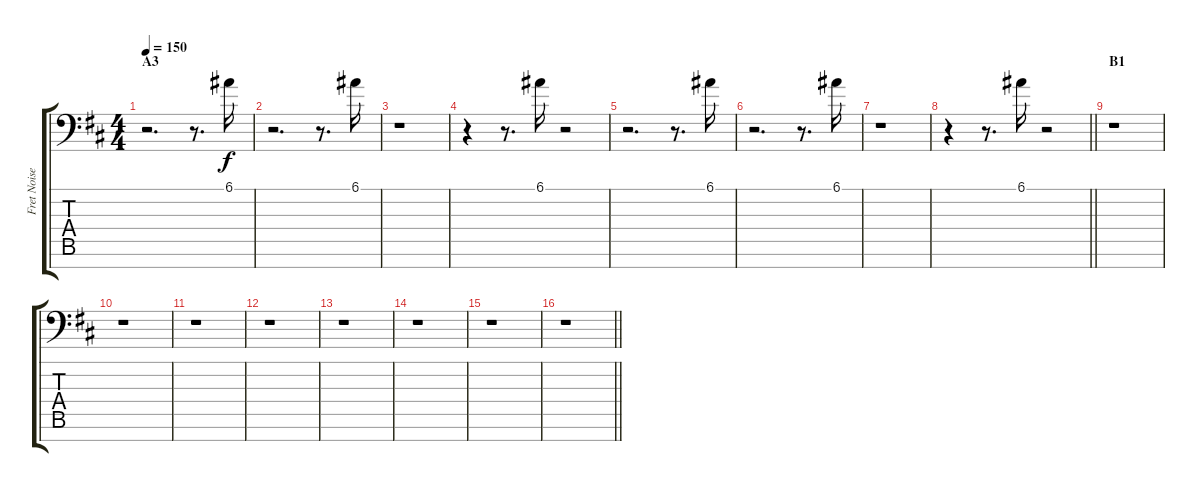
\track ("Fret Noise/Reverse Cymbal" "Fret Noise") {instrument guitarfretnoise}
\staff {score tabs}
\tuning (E4 B3 G3 D3 A2 E2 C-1) {hide}
\ts (4 4)
\section ("" "A3")
\tempo 150
\clef f4
\ks d
r.2{d dy f} r.8{d} 6.1.16{balance 2} |
r.2{d} r.8{d} 6.1.16{balance 14} |
r.1 |
r.4 r.8{d} 6.1.16{balance 8} r.2 |
r.2{d} r.8{d} 6.1.16{balance 2} |
r.2{d} r.8{d} 6.1.16{balance 14} |
r.1 |
\barLineRight lightlight
r.4 r.8{d} 6.1.16{balance 8} r.2 |
\section ("" "B1")
r.1 |
r.1 |
r.1 |
r.1 |
r.1 |
r.1 |
r.1 |
\barLineRight lightlight
r.1
